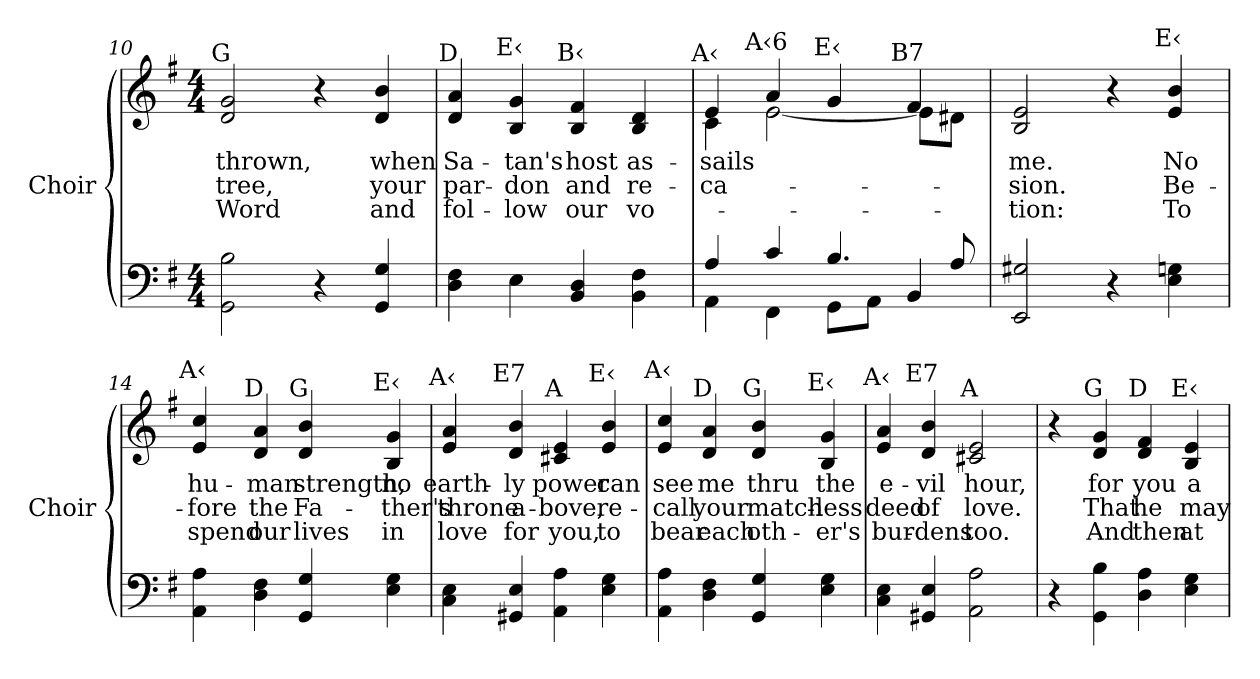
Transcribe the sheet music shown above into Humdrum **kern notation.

**kern	**kern	**text	**text	**text
*part1	*part1	*part1	*part1	*part1
*staff2	*staff1	*staff1	*staff1	*staff1
*I"Choir	*	*	*	*
*I'Choir	*	*	*	*
!!LO:LB:g=z
*clefF4	*clefG2	*	*	*
*k[f#]	*k[f#]	*	*	*
*G:	*G:	*	*	*
*M4/4	*M4/4	*	*	*
=10	=10	=10	=10	=10
!	!LO:TX:a:cj:t=G	!	!	!
!	!	!LO:LY:b:color=#000000	!LO:LY:b:color=#000000	!LO:LY:b:color=#000000
2GGi\ 2Bi	2di/ 2gi	-thrown,	tree,	Word
4r	4r	.	.	.
!	!	!LO:LY:b:color=#000000	!LO:LY:b:color=#000000	!LO:LY:b:color=#000000
4GGi/ 4Gi	4di/ 4bi	when	your	and
=11	=11	=11	=11	=11
!	!LO:TX:a:cj:t=D	!	!	!
!	!	!LO:LY:b:color=#000000	!LO:LY:b:color=#000000	!LO:LY:b:color=#000000
4Di\ 4F#i	4di/ 4ai	Sa-	par-	fol-
!	!LO:TX:a:cj:t=E‹	!	!	!
!	!	!LO:LY:b:color=#000000	!LO:LY:b:color=#000000	!LO:LY:b:color=#000000
4Ei\	4Bi/ 4gi	-tan's	-don	-low
!	!LO:TX:a:cj:t=B‹	!	!	!
!	!	!LO:LY:b:color=#000000	!LO:LY:b:color=#000000	!LO:LY:b:color=#000000
4BBi/ 4Di	4Bi/ 4f#i	host	and	our
!	!	!LO:LY:b:color=#000000	!LO:LY:b:color=#000000	!LO:LY:b:color=#000000
4BBi\ 4F#i	4Bi/ 4di	as-	re-	vo-
=12	=12	=12	=12	=12
*^	*	*	*	*
!	!	!	!LO:LY:b:color=#000000	!LO:LY:b:color=#000000	!
*	*	*^	*	*	*
!	!	!LO:TX:a:cj:t=A‹	!	!	!	!
!	!	!	!	!LO:LY:b:color=#000000	!	!
4Ai/	4AAi\	4ei/	4ci\	-sails	-ca-	.
!	!	!LO:TX:a:cj:t=A‹6	!	!	!	!
4ci/	4FF#i\	4ai/	[2ei\	.	.	.
!	!	!LO:TX:a:cj:t=E‹	!	!	!	!
4.Bi/	8GGi\L	4gi/	.	.	.	.
.	8AAi\J	.	.	.	.	.
!	!	!LO:TX:a:cj:t=B7	!	!	!	!
.	4BBi/	4f#i/	8ei\L]	.	.	.
8Ai/	.	.	8d#Xi\J	.	.	.
*v	*v	*	*	*	*	*
*	*v	*v	*	*	*
=13	=13	=13	=13	=13
*	*^	*	*	*
!	!LO:TX:a:cj:t=E	!	!	!	!
!	!	!	!LO:LY:b:color=#000000	!LO:LY:b:color=#000000	!LO:LY:b:color=#000000
*	*v	*v	*	*	*
2EEi/ 2G#Xi	2Bi/ 2ei	me.	-sion.	-tion:
4r	4r	.	.	.
!	!LO:TX:a:cj:t=E‹	!	!	!
!	!	!LO:LY:b:color=#000000	!LO:LY:b:color=#000000	!LO:LY:b:color=#000000
4Ei\ 4Gni	4ei/ 4bi	No	Be-	To
!!LO:PB:g=z
=14	=14	=14	=14	=14
!	!LO:TX:a:cj:t=A‹	!	!	!
!	!	!LO:LY:b:color=#000000	!LO:LY:b:color=#000000	!LO:LY:b:color=#000000
4AAi\ 4Ai	4ei/ 4cci	hu-	-fore	spend
!	!LO:TX:a:cj:t=D	!	!	!
!	!	!LO:LY:b:color=#000000	!LO:LY:b:color=#000000	!LO:LY:b:color=#000000
4Di\ 4F#i	4di/ 4ai	-man	the	our
!	!LO:TX:a:cj:t=G	!	!	!
!	!	!LO:LY:b:color=#000000	!LO:LY:b:color=#000000	!LO:LY:b:color=#000000
4GGi/ 4Gi	4di/ 4bi	strength,	Fa-	lives
!	!LO:TX:a:cj:t=E‹	!	!	!
!	!	!LO:LY:b:color=#000000	!LO:LY:b:color=#000000	!LO:LY:b:color=#000000
4Ei\ 4Gi	4Bi/ 4gi	no	-ther's	in
=15	=15	=15	=15	=15
!	!LO:TX:a:cj:t=A‹	!	!	!
!	!	!LO:LY:b:color=#000000	!LO:LY:b:color=#000000	!LO:LY:b:color=#000000
4Ci\ 4Ei	4ei/ 4ai	earth-	throne	love
!	!LO:TX:a:cj:t=E7	!	!	!
!	!	!LO:LY:b:color=#000000	!LO:LY:b:color=#000000	!LO:LY:b:color=#000000
4GG#Xi/ 4Ei	4di/ 4bi	-ly	a-	for
!	!LO:TX:a:cj:t=A	!	!	!
!	!	!LO:LY:b:color=#000000	!LO:LY:b:color=#000000	!LO:LY:b:color=#000000
4AAi\ 4Ai	4c#Xi/ 4ei	power	-bove,	you,
!	!LO:TX:a:cj:t=E‹	!	!	!
!	!	!LO:LY:b:color=#000000	!LO:LY:b:color=#000000	!LO:LY:b:color=#000000
4Ei\ 4Gi	4ei/ 4bi	can	re-	to
=16	=16	=16	=16	=16
!	!LO:TX:a:cj:t=A‹	!	!	!
!	!	!LO:LY:b:color=#000000	!LO:LY:b:color=#000000	!LO:LY:b:color=#000000
4AAi\ 4Ai	4ei/ 4cci	see	-call	bear
!	!LO:TX:a:cj:t=D	!	!	!
!	!	!LO:LY:b:color=#000000	!LO:LY:b:color=#000000	!LO:LY:b:color=#000000
4Di\ 4F#i	4di/ 4ai	me	your	each
!	!LO:TX:a:cj:t=G	!	!	!
!	!	!LO:LY:b:color=#000000	!LO:LY:b:color=#000000	!LO:LY:b:color=#000000
4GGi/ 4Gi	4di/ 4bi	thru	match-	oth-
!	!LO:TX:a:cj:t=E‹	!	!	!
!	!	!LO:LY:b:color=#000000	!LO:LY:b:color=#000000	!LO:LY:b:color=#000000
4Ei\ 4Gi	4Bi/ 4gi	the	-less	-er's
=17	=17	=17	=17	=17
!	!LO:TX:a:cj:t=A‹	!	!	!
!	!	!LO:LY:b:color=#000000	!LO:LY:b:color=#000000	!LO:LY:b:color=#000000
4Ci\ 4Ei	4ei/ 4ai	e-	deed	bur-
!	!LO:TX:a:cj:t=E7	!	!	!
!	!	!LO:LY:b:color=#000000	!LO:LY:b:color=#000000	!LO:LY:b:color=#000000
4GG#Xi/ 4Ei	4di/ 4bi	-vil	of	-dens
!	!LO:TX:a:cj:t=A	!	!	!
!	!	!LO:LY:b:color=#000000	!LO:LY:b:color=#000000	!LO:LY:b:color=#000000
2AAi\ 2Ai	2c#Xi/ 2ei	hour,	love.	too.
!!LO:LB:g=z
=18	=18	=18	=18	=18
4r	4r	.	.	.
!	!LO:TX:a:cj:t=G	!	!	!
!	!	!LO:LY:b:color=#000000	!LO:LY:b:color=#000000	!LO:LY:b:color=#000000
4GGi\ 4Bi	4di/ 4gi	for	That	And
!	!LO:TX:a:cj:t=D	!	!	!
!	!	!LO:LY:b:color=#000000	!LO:LY:b:color=#000000	!LO:LY:b:color=#000000
4Di\ 4Ai	4di/ 4f#i	you	he	then
!	!LO:TX:a:cj:t=E‹	!	!	!
!	!	!LO:LY:b:color=#000000	!LO:LY:b:color=#000000	!LO:LY:b:color=#000000
4Ei\ 4Gi	4Bi/ 4ei	a-	may	at
=	=	=	=	=
*-	*-	*-	*-	*-
